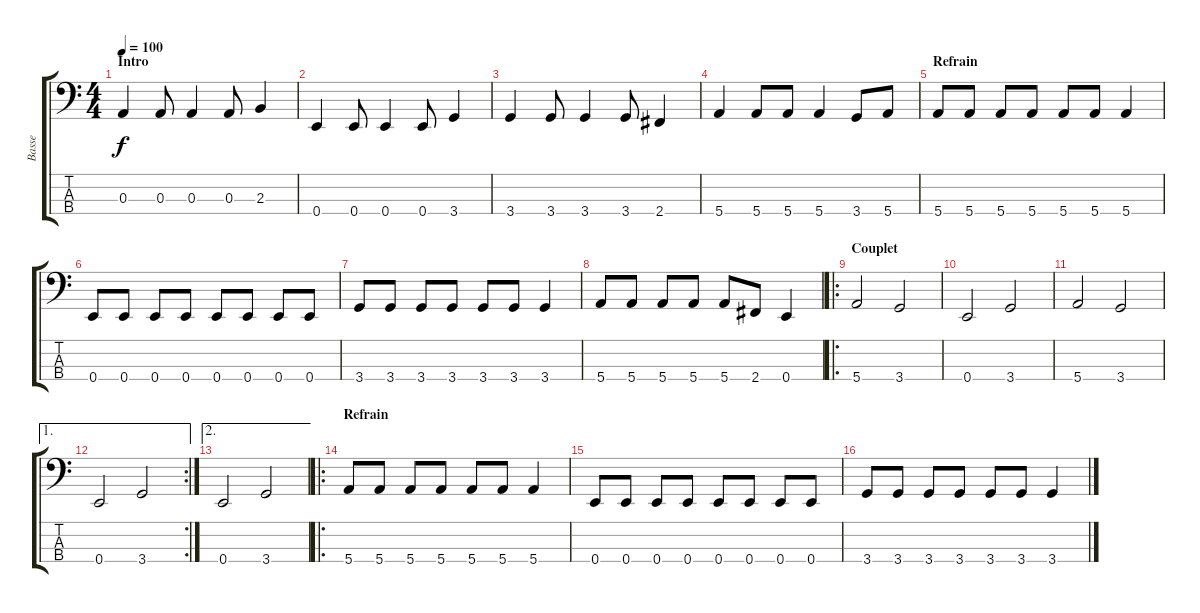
\track ("Basse" "Basse") {instrument electricbassfinger}
\staff {score tabs}
\tuning (G2 D2 A1 E1) {hide}
\ts (4 4)
\section ("" "Intro")
\tempo 100
\clef f4
\ks c
0.3.4{dy f instrument electricbassfinger} 0.3.8 0.3.4 0.3.8 2.3.4 |
0.4.4 0.4.8 0.4.4 0.4.8 3.4.4 |
3.4.4 3.4.8 3.4.4 3.4.8 2.4.4 |
5.4.4 5.4.8 5.4.8 5.4.4 3.4.8 5.4.8 |
\section ("" "Refrain")
5.4.8 5.4.8 5.4.8 5.4.8 5.4.8 5.4.8 5.4.4 |
0.4.8 0.4.8 0.4.8 0.4.8 0.4.8 0.4.8 0.4.8 0.4.8 |
3.4.8 3.4.8 3.4.8 3.4.8 3.4.8 3.4.8 3.4.4 |
5.4.8 5.4.8 5.4.8 5.4.8 5.4.8 2.4.8 0.4.4 |
\ro
\section ("" "Couplet")
5.4.2 3.4.2 |
0.4.2 3.4.2 |
5.4.2 3.4.2 |
\ae 1
\rc 2
0.4.2 3.4.2 |
\ae 2
0.4.2 3.4.2 |
\ro
\section ("" "Refrain")
5.4.8 5.4.8 5.4.8 5.4.8 5.4.8 5.4.8 5.4.4 |
0.4.8 0.4.8 0.4.8 0.4.8 0.4.8 0.4.8 0.4.8 0.4.8 |
3.4.8 3.4.8 3.4.8 3.4.8 3.4.8 3.4.8 3.4.4
